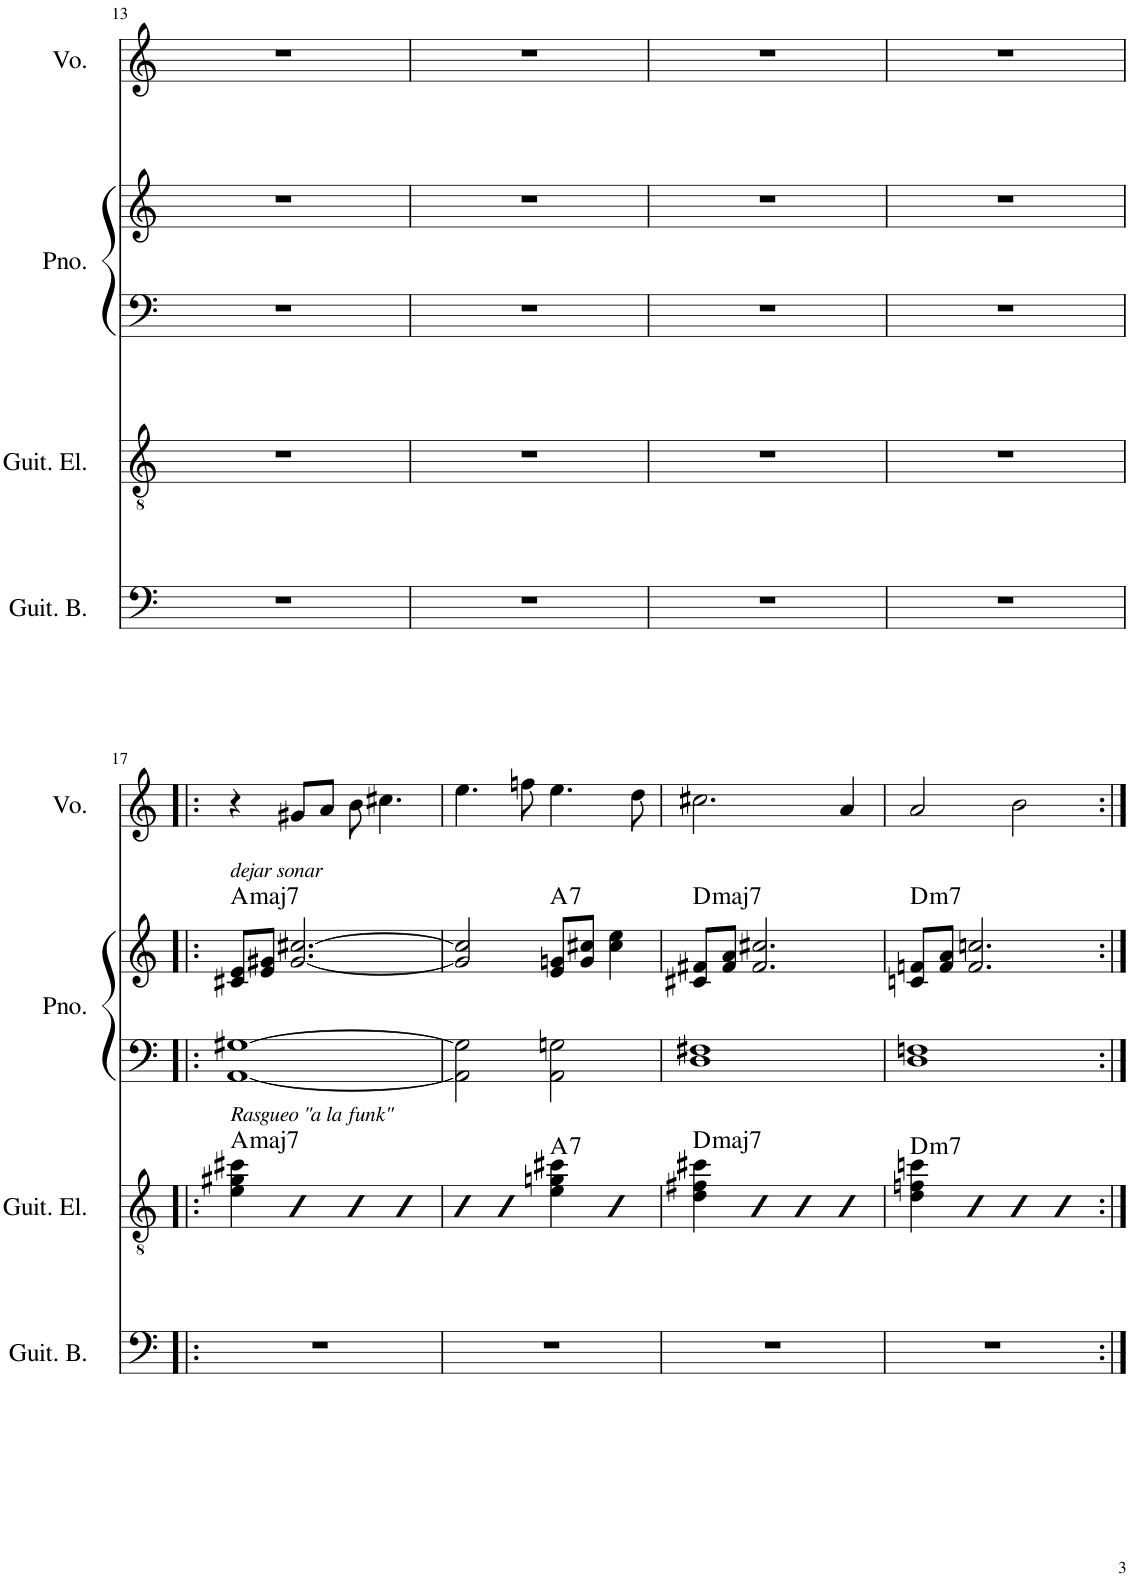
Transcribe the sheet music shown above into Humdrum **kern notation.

**kern	**kern	**harte	**kern	**kern	**harte	**kern
*part4	*part3	*part3	*part2	*part2	*part2	*part1
*staff5	*staff4	*	*staff3	*staff2	*	*staff1
*I"Bajo eléctrico	*I"Guitarra eléctrica	*	*I"Piano	*	*	*I"Voz
*	*I'Guit. El.	*	*I'Pno.	*	*	*I'Vo.
!!LO:PB:g=z
*clefF4	*clefGv2	*	*clefF4	*clefG2	*	*clefG2
*Trd7c12	*	*	*	*	*	*
*k[]	*k[]	*	*k[]	*k[]	*	*k[]
*M4/4	*M4/4	*	*M4/4	*M4/4	*	*M4/4
=13	=13	=13	=13	=13	=13	=13
1r	1r	.	1r	1r	.	1r
=14	=14	=14	=14	=14	=14	=14
1r	1r	.	1r	1r	.	1r
=15	=15	=15	=15	=15	=15	=15
1r	1r	.	1r	1r	.	1r
=16	=16	=16	=16	=16	=16	=16
1r	1r	.	1r	1r	.	1r
!!LO:LB:g=z
=17!|:	=17!|:	=17!|:	=17!|:	=17!|:	=17!|:	=17!|:
!	!	!	!	!LO:TX:a:i:t=dejar sonar	!	!
!	!LO:TX:a:i:t=Rasgueo "a la funk"	!LO:H:kt=maj7	!	!	!LO:H:kt=maj7	!
1r	4e\ 4g#X\ 4cc#X\	A:maj7	[1AA [1G#X	8c#X/ 8e/L	A:maj7	4r
.	.	.	.	8e/ 8g#X/J	.	.
.	4B	.	.	[2.g#/ [2.cc#X/	.	8g#X/L
.	.	.	.	.	.	8a/J
.	4B	.	.	.	.	8b\
.	.	.	.	.	.	4.cc#X\
.	4B	.	.	.	.	.
=18	=18	=18	=18	=18	=18	=18
1r	4B	.	2AA\] 2G#\]	2g#/] 2cc#/]	.	4.ee\
.	4B	.	.	.	.	.
.	.	.	.	.	.	8ffn\
!	!	!LO:H:kt=7	!	!	!LO:H:kt=7	!
.	4e\ 4gn\ 4cc#X\	A:7	2AA\ 2Gn\	8e/ 8gn/L	A:7	4.ee\
.	.	.	.	8g/ 8cc#X/J	.	.
.	4B	.	.	4cc#\ 4ee\	.	.
.	.	.	.	.	.	8dd\
=19	=19	=19	=19	=19	=19	=19
!	!	!LO:H:kt=maj7	!	!	!LO:H:kt=maj7	!
1r	4d\ 4f#X\ 4cc#X\	D:maj7	1D 1F#X	8c#X/ 8f#X/L	D:maj7	2.cc#X\
.	.	.	.	8f#/ 8a/J	.	.
.	4B	.	.	2.f#/ 2.cc#X/	.	.
.	4B	.	.	.	.	.
.	4B	.	.	.	.	4a/
=20	=20	=20	=20	=20	=20	=20
!	!	!LO:H:kt=m7	!	!	!LO:H:kt=m7	!
1r	4d\ 4fn\ 4ccn\	D:min7	1D 1Fn	8cn/ 8fn/L	D:min7	2a/
.	.	.	.	8f/ 8a/J	.	.
.	4B	.	.	2.f/ 2.ccn/	.	.
.	4B	.	.	.	.	2b\
.	4B	.	.	.	.	.
=:|!	=:|!	=:|!	=:|!	=:|!	=:|!	=:|!
*-	*-	*-	*-	*-	*-	*-
